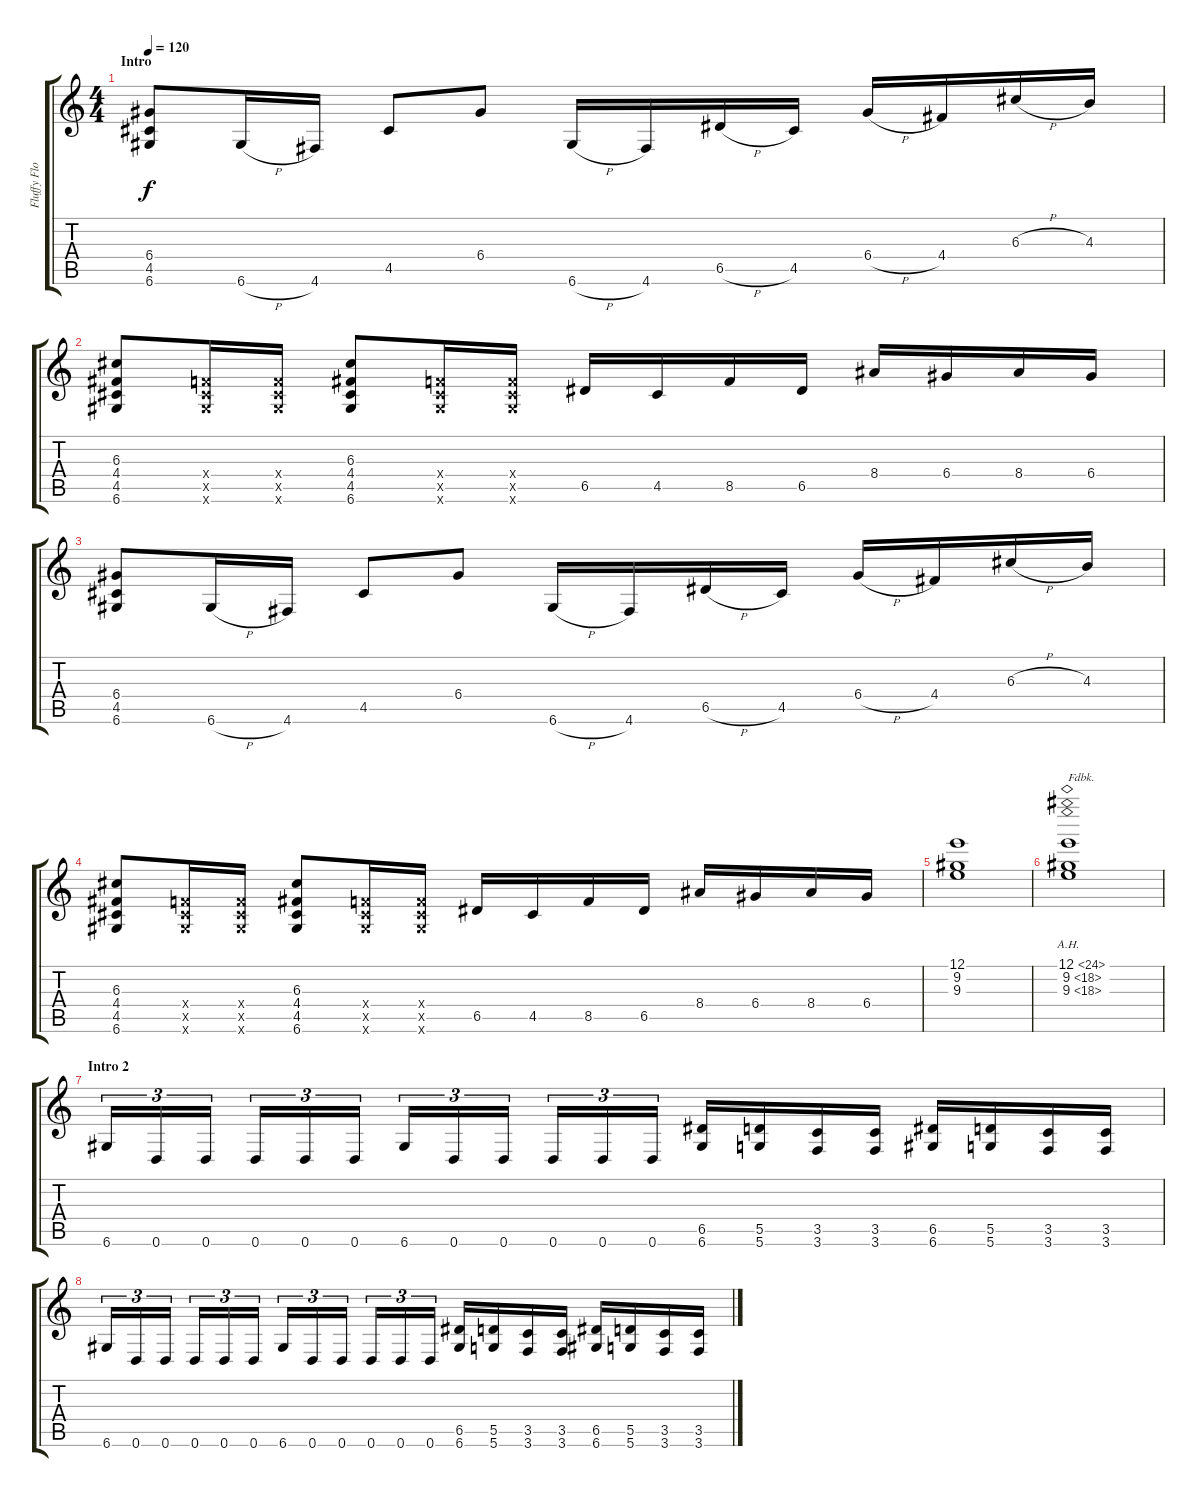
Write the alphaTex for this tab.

\track ("Fluffy Floyd" "Fluffy Flo") {instrument distortionguitar}
\staff {score tabs}
\tuning (E4 B3 G3 D3 A2 D2) {hide}
\ts (4 4)
\section ("" "Intro")
\tempo 120
\clef g2
\ks c
(6.4 4.5 6.6).8{dy f instrument electricguitarclean} 6.6{h}.16 4.6.16 4.5.8 6.4.8 6.6{h}.16 4.6.16 6.5{h}.16 4.5.16 6.4{h}.16 4.4.16 6.3{h}.16 4.3.16 |
(6.3 4.4 4.5 6.6).8{instrument electricguitarclean} (3.4{x} 4.5{x} 6.6{x}).16 (3.4{x} 4.5{x} 6.6{x}).16 (6.3 4.4 4.5 6.6).8 (3.4{x} 4.5{x} 6.6{x}).16 (3.4{x} 4.5{x} 6.6{x}).16 6.5.16 4.5.16 8.5.16 6.5.16 8.4.16 6.4.16 8.4.16 6.4.16 |
(6.4 4.5 6.6).8{instrument electricguitarclean} 6.6{h}.16 4.6.16 4.5.8 6.4.8 6.6{h}.16 4.6.16 6.5{h}.16 4.5.16 6.4{h}.16 4.4.16 6.3{h}.16 4.3.16 |
(6.3 4.4 4.5 6.6).8{instrument electricguitarclean} (3.4{x} 4.5{x} 6.6{x}).16 (3.4{x} 4.5{x} 6.6{x}).16 (6.3 4.4 4.5 6.6).8 (3.4{x} 4.5{x} 6.6{x}).16 (3.4{x} 4.5{x} 6.6{x}).16 6.5.16 4.5.16 8.5.16 6.5.16 8.4.16 6.4.16 8.4.16 6.4.16 |
(12.1 9.2 9.3).1{instrument distortionguitar} |
(12.1{ah 12} 9.2{ah 9} 9.3{ah 9}).1{txt "Fdbk."} |
\section ("" "Intro 2")
6.6.16{tu (3 2) instrument distortionguitar} 0.6.16{tu (3 2)} 0.6.16{tu (3 2)} 0.6.16{tu (3 2)} 0.6.16{tu (3 2)} 0.6.16{tu (3 2)} 6.6.16{tu (3 2)} 0.6.16{tu (3 2)} 0.6.16{tu (3 2)} 0.6.16{tu (3 2)} 0.6.16{tu (3 2)} 0.6.16{tu (3 2)} (6.5 6.6).16 (5.5 5.6).16 (3.5 3.6).16 (3.5 3.6).16 (6.5 6.6).16 (5.5 5.6).16 (3.5 3.6).16 (3.5 3.6).16 |
6.6.16{tu (3 2)} 0.6.16{tu (3 2)} 0.6.16{tu (3 2)} 0.6.16{tu (3 2)} 0.6.16{tu (3 2)} 0.6.16{tu (3 2)} 6.6.16{tu (3 2)} 0.6.16{tu (3 2)} 0.6.16{tu (3 2)} 0.6.16{tu (3 2)} 0.6.16{tu (3 2)} 0.6.16{tu (3 2)} (6.5 6.6).16 (5.5 5.6).16 (3.5 3.6).16 (3.5 3.6).16 (6.5 6.6).16 (5.5 5.6).16 (3.5 3.6).16 (3.5 3.6).16
